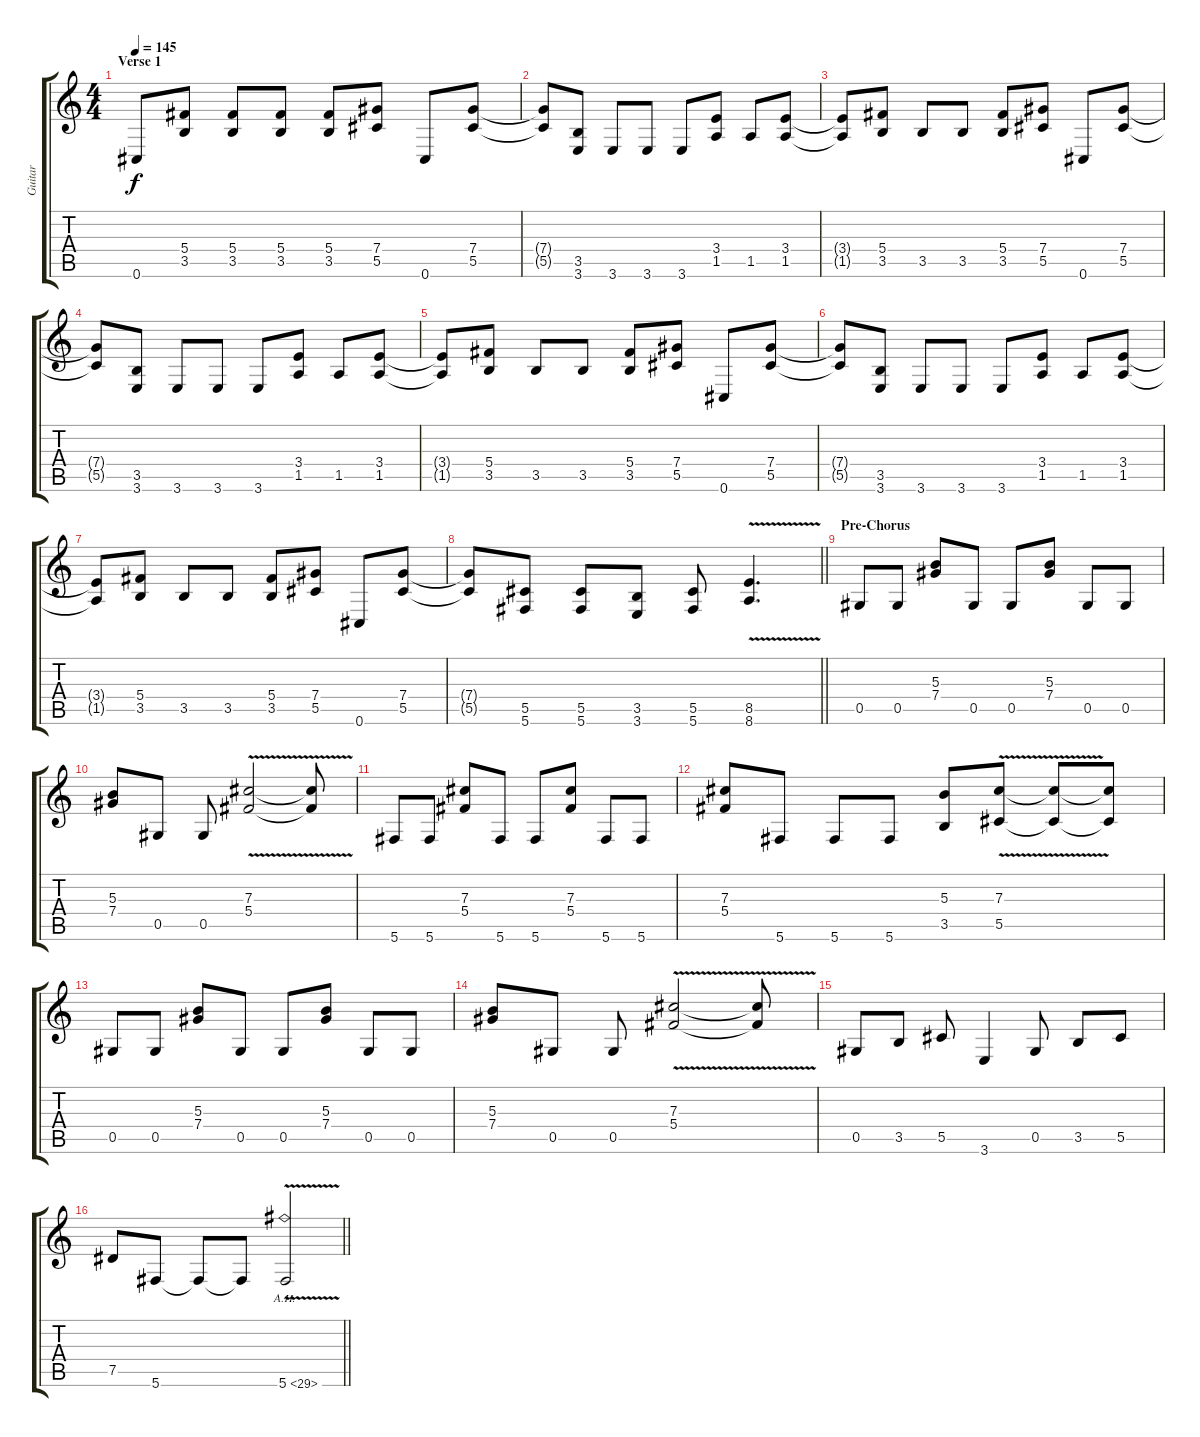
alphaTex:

\track ("Guitar" "Guitar") {instrument distortionguitar}
\staff {score tabs}
\tuning (Eb4 Bb3 Gb3 Db3 Ab2 Db2) {hide}
\ts (4 4)
\section ("" "Verse 1")
\tempo 145
\clef g2
\ks c
0.6.8{dy f} (5.4 3.5).8 (5.4 3.5).8 (5.4 3.5).8 (5.4 3.5).8 (7.4 5.5).8 0.6.8 (7.4 5.5).8 |
(7.4{t} 5.5{t}).8 (3.5 3.6).8 3.6.8 3.6.8 3.6.8 (3.4 1.5).8 1.5.8 (3.4 1.5).8 |
(3.4{t} 1.5{t}).8 (5.4 3.5).8 3.5.8 3.5.8 (5.4 3.5).8 (7.4 5.5).8 0.6.8 (7.4 5.5).8 |
(7.4{t} 5.5{t}).8 (3.5 3.6).8 3.6.8 3.6.8 3.6.8 (3.4 1.5).8 1.5.8 (3.4 1.5).8 |
(3.4{t} 1.5{t}).8 (5.4 3.5).8 3.5.8 3.5.8 (5.4 3.5).8 (7.4 5.5).8 0.6.8 (7.4 5.5).8 |
(7.4{t} 5.5{t}).8 (3.5 3.6).8 3.6.8 3.6.8 3.6.8 (3.4 1.5).8 1.5.8 (3.4 1.5).8 |
(3.4{t} 1.5{t}).8 (5.4 3.5).8 3.5.8 3.5.8 (5.4 3.5).8 (7.4 5.5).8 0.6.8 (7.4 5.5).8 |
\barLineRight lightlight
(7.4{t} 5.5{t}).8 (5.5 5.6).8 (5.5 5.6).8 (3.5 3.6).8 (5.5 5.6).8 (8.5{v} 8.6{v}).4{d} |
\section ("" "Pre-Chorus")
0.5.8 0.5.8 (5.3 7.4).8 0.5.8 0.5.8 (5.3 7.4).8 0.5.8 0.5.8 |
(5.3 7.4).8 0.5.8 0.5.8 (7.3{v} 5.4{v}).2 (7.3{t} 5.4{t}).8 |
5.6.8 5.6.8 (7.3 5.4).8 5.6.8 5.6.8 (7.3 5.4).8 5.6.8 5.6.8 |
(7.3 5.4).8 5.6.8 5.6.8 5.6.8 (5.3 3.5).8 (7.3{v} 5.5{v}).8 (7.3{t} 5.5{t}).8 (7.3{t} 5.5{t}).8 |
0.5.8 0.5.8 (5.3 7.4).8 0.5.8 0.5.8 (5.3 7.4).8 0.5.8 0.5.8 |
(5.3 7.4).8 0.5.8 0.5.8 (7.3{v} 5.4{v}).2 (7.3{t} 5.4{t}).8 |
0.5.8 3.5.8 5.5.8 3.6.4 0.5.8 3.5.8 5.5.8 |
\barLineRight lightlight
7.5.8 5.6.8 5.6{t}.8 5.6{t}.8 5.6{ah 24 v}.2
